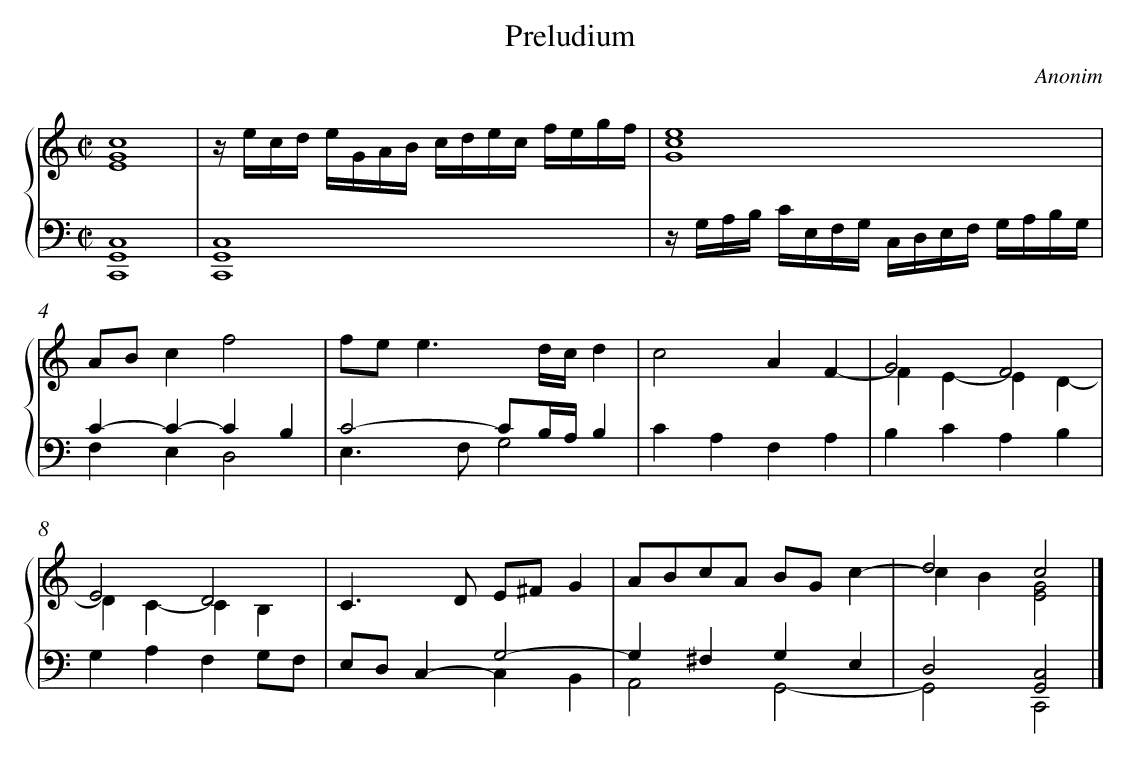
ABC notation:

X:1
T: Preludium
C: Anonim
L: 1/8
M: C|
%%staves {1 2}
V: 1
V: 2 clef=bass
K: C
[V:1] [c8G8E8] |
[V:2] [C,8G,,8C,,8] |
[V:1] z/ e/c/d/ e/G/A/B/ c/d/e/c/ f/e/g/f/ |
[V:2] [C,8G,,8C,,8] |
[V:1] [e8c8G8] |
[V:2] z/ G,/A,/B,/ C/E,/F,/G,/ C,/D,/E,/F,/ G,/A,/B,/G,/ |
[V:1] ABc2f4 |
[V:2] C2-C2-C2B,2 & F,2E,2D,4 |
[V:1] fe2<e2d/c/d2 |
[V:2] C4-CB,/A,/B,2 & E,2>F,2G,4 |
[V:1] c4A2F2- |
[V:2] C2A,2F,2A,2 |
[V:1] G4F4 & F2E2-E2D2- |
[V:2] B,2C2A,2B,2 |
[V:1] E4D4 & D2C2-C2B,2 |
[V:2] G,2A,2F,2G,F, |
[V:1] C2>D2 E^FG2 |
[V:2] E,D,C,2-G,4- & x2x2C,2B,,2 |
[V:1] ABcA BGc2- |
[V:2] G,2^F,2G,2E,2 & A,,4G,,4- |
[V:1] d4c4 & c2B2[G4E4] |]
[V:2] D,4[C,4G,,4] & G,,4C,,4 |]
